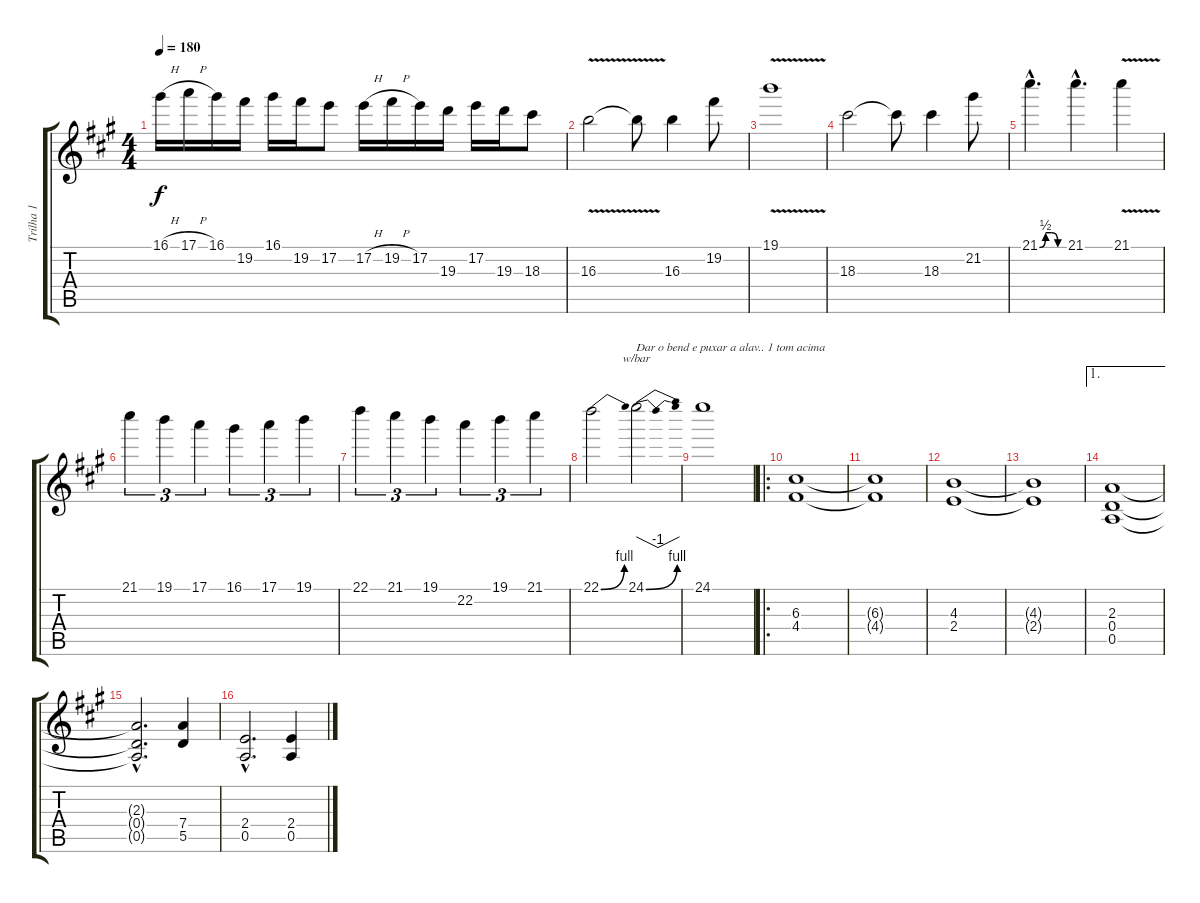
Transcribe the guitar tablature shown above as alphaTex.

\track ("Trilha 1" "Trilha 1") {instrument distortionguitar}
\staff {score tabs}
\tuning (E4 B3 G3 D3 A2 E2) {hide}
\ts (4 4)
\tempo 180
\clef g2
\ks a
16.1{h}.16{dy f} 17.1{h}.16 16.1.16 19.2.16 16.1.16 19.2.16 17.2.8 17.2{h}.16 19.2{h}.16 17.2.16 19.3.16 17.2.16 19.3.16 18.3.8 |
16.3{v}.2 16.3{t}.8 16.3.4 19.2.8 |
19.1{v}.1 |
18.3.2 18.3{t}.8 18.3.4 21.2.8 |
21.1{be (custom 0 0 15 2 30 2 45 0 60 0) hac}.4{d} 21.1{hac}.4{d} 21.1{v}.4 |
21.1.4{tu (3 2)} 19.1.4{tu (3 2)} 17.1.4{tu (3 2)} 16.1.4{tu (3 2)} 17.1.4{tu (3 2)} 19.1.4{tu (3 2)} |
22.1.4{tu (3 2)} 21.1.4{tu (3 2)} 19.1.4{tu (3 2)} 22.2.4{tu (3 2)} 19.1.4{tu (3 2)} 21.1.4{tu (3 2)} |
22.1{be (bend 0 0 60 4)}.2 24.1{be (bend 0 0 60 4)}.2{tbe (dip default 0 0 30 -4 60 0) txt "Dar o bend e puxar a alav.. 1 tom acima"} |
24.1.1 |
\ro
(6.3 4.4).1 |
(6.3{t} 4.4{t}).1 |
(4.3 2.4).1 |
(4.3{t} 2.4{t}).1 |
\ae 1
(2.3 0.4 0.5).1 |
(2.3{hac t} 0.4{hac t} 0.5{hac t}).2{d} (7.4 5.5).4 |
(2.4{hac} 0.5{hac}).2{d} (2.4 0.5).4
